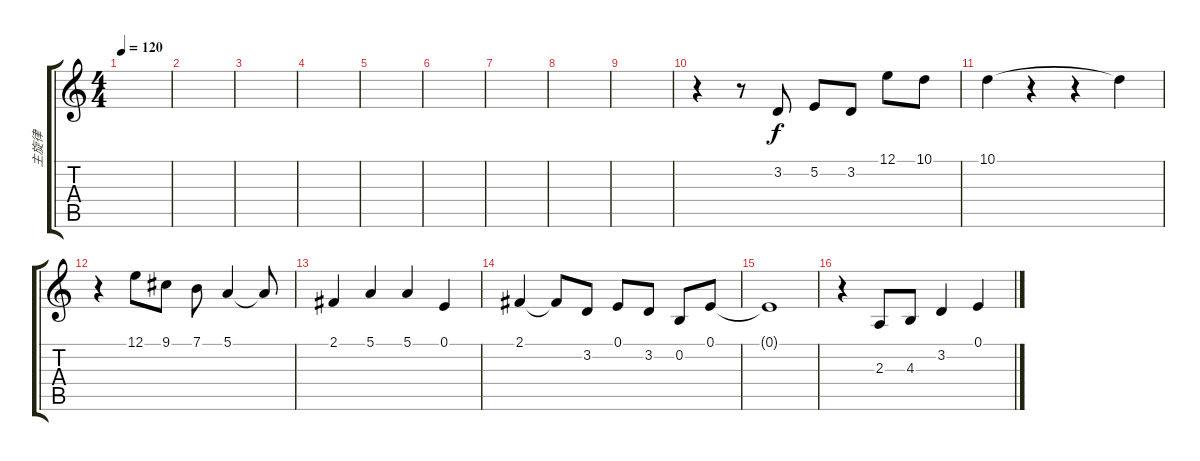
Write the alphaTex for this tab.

\track ("主旋律" "主旋律") {instrument voiceoohs}
\staff {score tabs}
\tuning (E4 B3 G3 D3 A2 E2) {hide}
\ts (4 4)
\tempo 120
\clef g2
\ks c
|
|
|
|
|
|
|
|
|
r.4 r.8 3.2.8 5.2.8 3.2.8 12.1.8 10.1.8 |
10.1.4 r.4 r.4 10.1{t}.4 |
r.4 12.1.8 9.1.8 7.1.8 5.1.4 5.1{t}.8 |
2.1.4 5.1.4 5.1.4 0.1.4 |
2.1.4 2.1{t}.8 3.2.8 0.1.8 3.2.8 0.2.8 0.1.8 |
0.1{t}.1 |
r.4 2.3.8 4.3.8 3.2.4 0.1.4
